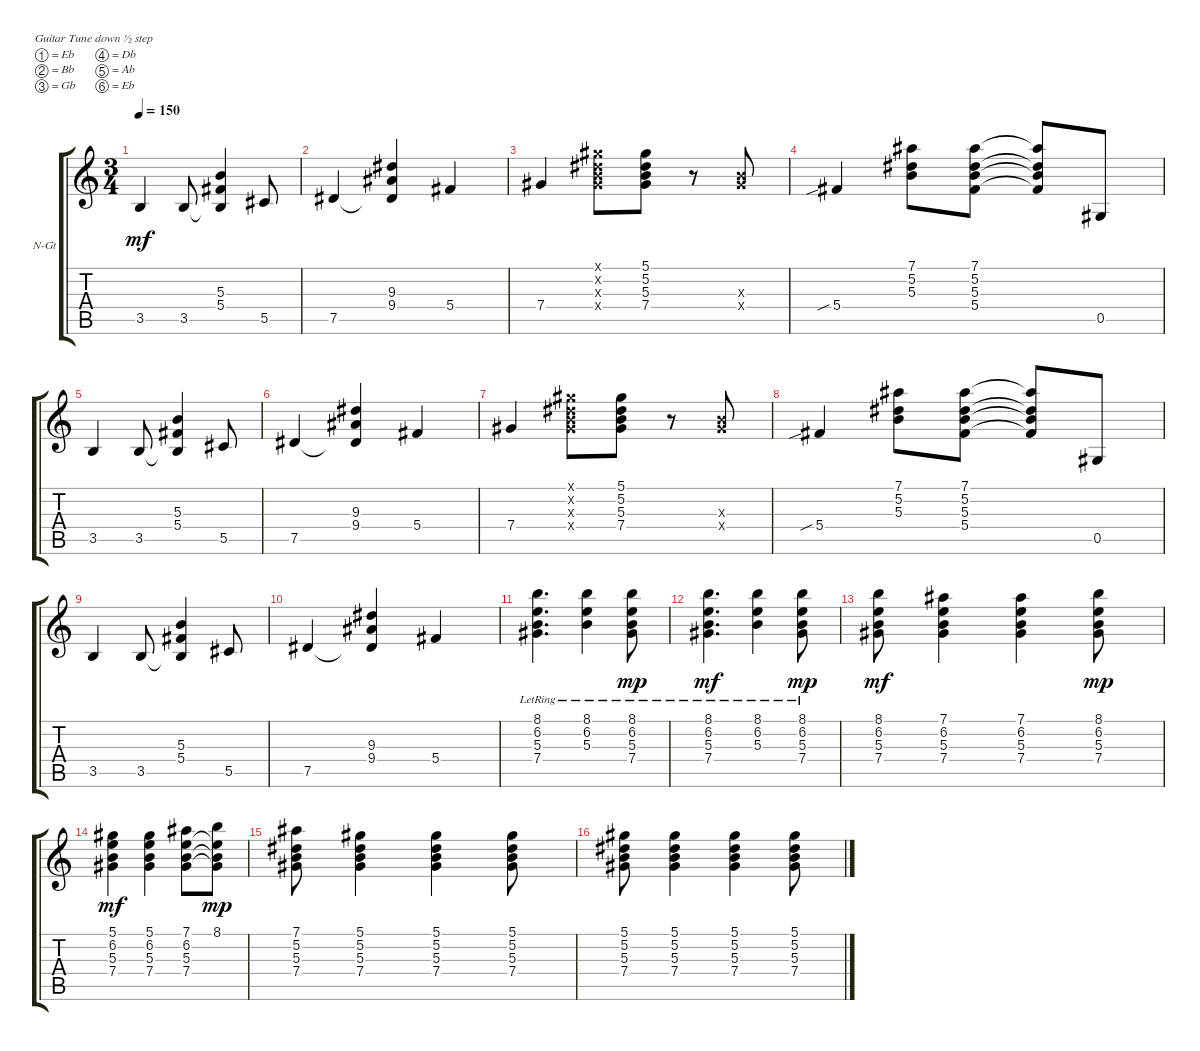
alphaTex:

\bracketExtendMode groupsimilarinstruments
\firstSystemTrackNameOrientation horizontal
\otherSystemsTrackNameOrientation horizontal
\track ("Nylon Guitar" "N-Gt") {instrument acousticguitarnylon}
\staff {score tabs}
\tuning (Eb4 Bb3 Gb3 Db3 Ab2 Eb2)
\ts (3 4)
\tempo 150
\clef g2
\ks c
3.5.4{dy mf} 3.5.8 (5.4 5.3 3.5{t}).4 5.5.8 |
7.5.4 (9.4 9.3 7.5{t}).4 5.4.4 |
7.4.4 (7.4{x} 5.3{x} 5.2{x} 5.1{x}).8 (7.4 5.3 5.2 5.1).8 r.8 (5.3{x} 7.4{x}).8 |
5.4{sib}.4 (5.3 5.2 7.1).8 (5.3 5.2 7.1 5.4).8 (7.1{t} 5.2{t} 5.3{t} 5.4{t}).8 0.5.8 |
3.5.4 3.5.8 (5.4 5.3 3.5{t}).4 5.5.8 |
7.5.4 (9.4 9.3 7.5{t}).4 5.4.4 |
7.4.4 (7.4{x} 5.3{x} 5.2{x} 5.1{x}).8 (7.4 5.3 5.2 5.1).8 r.8 (5.3{x} 7.4{x}).8 |
5.4{sib}.4 (5.3 5.2 7.1).8 (5.3 5.2 7.1 5.4).8 (7.1{t} 5.2{t} 5.3{t} 5.4{t}).8 0.5.8 |
3.5.4 3.5.8 (5.4 5.3 3.5{t}).4 5.5.8 |
7.5.4 (9.4 9.3 7.5{t}).4 5.4.4 |
(7.4{lr} 5.3{lr} 6.2{lr} 8.1{lr}).4{d} (5.3{lr} 6.2{lr} 8.1{lr}).4 (7.4{lr} 5.3{lr} 6.2{lr} 8.1{lr}).8{dy mp} |
(7.4{lr} 5.3{lr} 6.2{lr} 8.1{lr}).4{d dy mf} (5.3{lr} 6.2{lr} 8.1{lr}).4 (7.4{lr} 5.3{lr} 6.2{lr} 8.1{lr}).8{dy mp} |
(7.4 5.3 6.2 8.1).8{dy mf} (7.4 5.3 6.2 7.1).4 (7.4 5.3 6.2 7.1).4 (7.4 5.3 6.2 8.1).8{dy mp} |
(7.4 5.3 6.2 5.1).4{dy mf} (7.4 5.3 6.2 5.1).4 (7.1 7.4 5.3 6.2).8 (8.1 6.2{t} 5.3{t} 7.4{t}).8{dy mp} |
(7.1 5.2 5.3 7.4).8 (5.1 5.2 5.3 7.4).4 (7.4 5.3 5.2 5.1).4 (7.4 5.3 5.2 5.1).8 |
(7.4 5.3 5.2 5.1).8 (7.4 5.3 5.2 5.1).4 (7.4 5.3 5.2 5.1).4 (7.4 5.3 5.2 5.1).8
